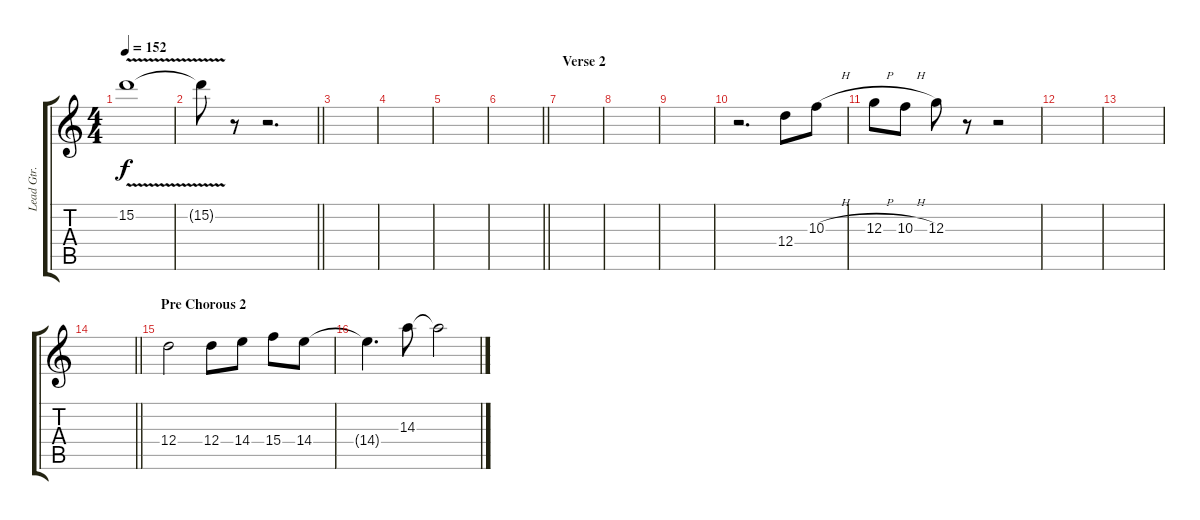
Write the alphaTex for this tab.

\track ("Lead Gtr." "Lead Gtr.") {instrument distortionguitar}
\staff {score tabs}
\tuning (E4 B3 G3 D3 A2 D2) {hide}
\ts (4 4)
\tempo 152
\clef g2
\ks c
15.2{v}.1{dy f} |
\barLineRight lightlight
15.2{t}.8 r.8 r.2{d} |
\section ("" "")
|
|
|
\barLineRight lightlight
|
\section ("" "Verse 2")
|
|
|
r.2{d volume 5} 12.4.8 10.3{h}.8 |
12.3{h}.8 10.3{h}.8 12.3.8 r.8 r.2 |
|
|
\barLineRight lightlight
|
\section ("" "Pre Chorous 2")
12.4.2{volume 10} 12.4.8 14.4.8 15.4.8 14.4.8 |
14.4{t}.4{d} 14.3.8 14.3{t}.2
